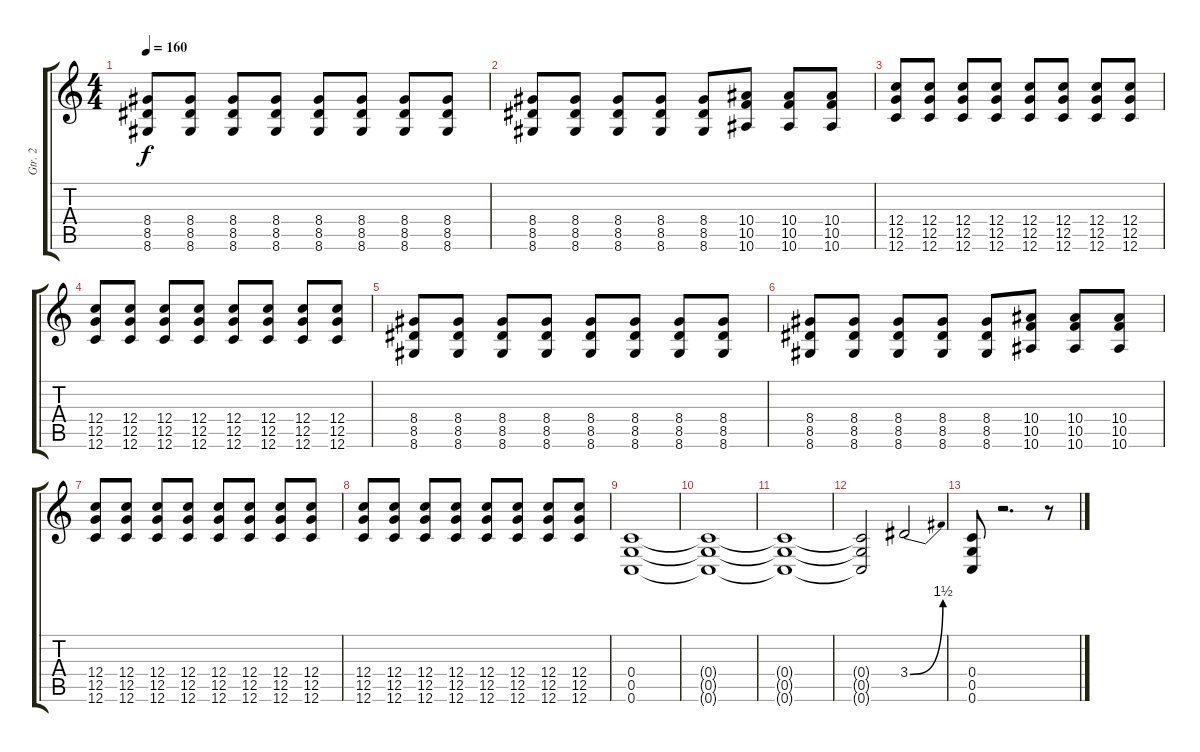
\track ("Gtr. 2" "Gtr. 2") {instrument distortionguitar}
\staff {score tabs}
\tuning (D4 A3 F3 C3 G2 C2) {hide}
\ts (4 4)
\tempo 160
\clef g2
\ks c
(8.4 8.5 8.6).8{dy f} (8.4 8.5 8.6).8 (8.4 8.5 8.6).8 (8.4 8.5 8.6).8 (8.4 8.5 8.6).8 (8.4 8.5 8.6).8 (8.4 8.5 8.6).8 (8.4 8.5 8.6).8 |
(8.4 8.5 8.6).8 (8.4 8.5 8.6).8 (8.4 8.5 8.6).8 (8.4 8.5 8.6).8 (8.4 8.5 8.6).8 (10.4 10.5 10.6).8 (10.4 10.5 10.6).8 (10.4 10.5 10.6).8 |
(12.4 12.5 12.6).8 (12.4 12.5 12.6).8 (12.4 12.5 12.6).8 (12.4 12.5 12.6).8 (12.4 12.5 12.6).8 (12.4 12.5 12.6).8 (12.4 12.5 12.6).8 (12.4 12.5 12.6).8 |
(12.4 12.5 12.6).8 (12.4 12.5 12.6).8 (12.4 12.5 12.6).8 (12.4 12.5 12.6).8 (12.4 12.5 12.6).8 (12.4 12.5 12.6).8 (12.4 12.5 12.6).8 (12.4 12.5 12.6).8 |
(8.4 8.5 8.6).8 (8.4 8.5 8.6).8 (8.4 8.5 8.6).8 (8.4 8.5 8.6).8 (8.4 8.5 8.6).8 (8.4 8.5 8.6).8 (8.4 8.5 8.6).8 (8.4 8.5 8.6).8 |
(8.4 8.5 8.6).8 (8.4 8.5 8.6).8 (8.4 8.5 8.6).8 (8.4 8.5 8.6).8 (8.4 8.5 8.6).8 (10.4 10.5 10.6).8 (10.4 10.5 10.6).8 (10.4 10.5 10.6).8 |
(12.4 12.5 12.6).8 (12.4 12.5 12.6).8 (12.4 12.5 12.6).8 (12.4 12.5 12.6).8 (12.4 12.5 12.6).8 (12.4 12.5 12.6).8 (12.4 12.5 12.6).8 (12.4 12.5 12.6).8 |
(12.4 12.5 12.6).8 (12.4 12.5 12.6).8 (12.4 12.5 12.6).8 (12.4 12.5 12.6).8 (12.4 12.5 12.6).8 (12.4 12.5 12.6).8 (12.4 12.5 12.6).8 (12.4 12.5 12.6).8 |
(0.4 0.5 0.6).1 |
(0.4{t} 0.5{t} 0.6{t}).1 |
(0.4{t} 0.5{t} 0.6{t}).1 |
(0.4{t} 0.5{t} 0.6{t}).2 3.4{be (bend 0 0 60 6)}.2 |
(0.4 0.5 0.6).8 r.2{d} r.8
